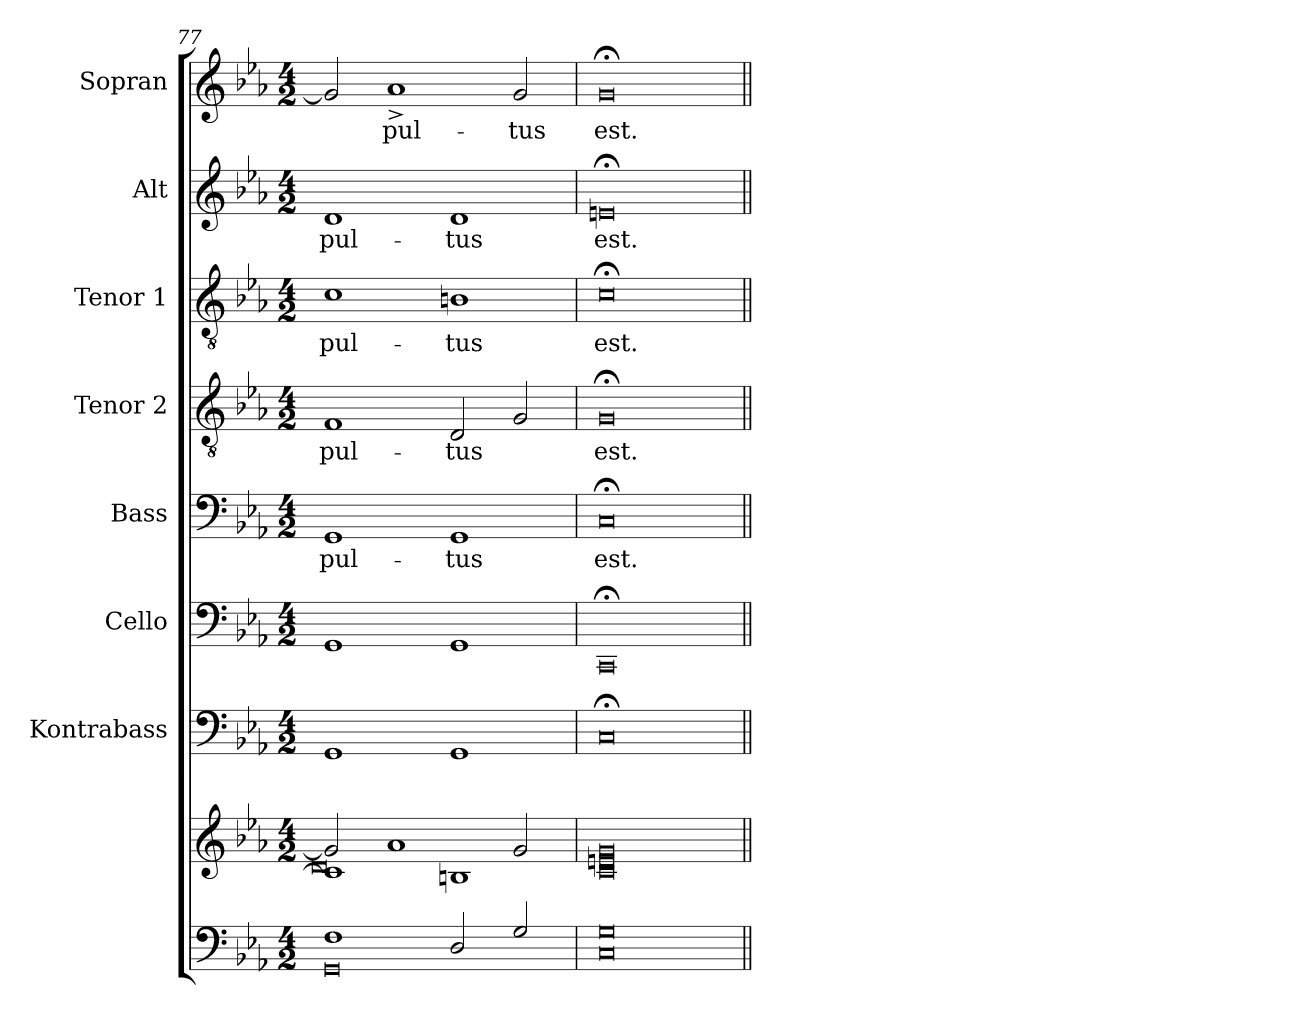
**kern	**kern	**kern	**kern	**kern	**text	**kern	**text	**kern	**text	**kern	**text	**kern	**text
*part8	*part8	*part7	*part6	*part5	*part5	*part4	*part4	*part3	*part3	*part2	*part2	*part1	*part1
*staff9	*staff8	*staff7	*staff6	*staff5	*staff5	*staff4	*staff4	*staff3	*staff3	*staff2	*staff2	*staff1	*staff1
*	*	*I"Kontrabass	*I"Cello	*I"Bass	*	*I"Tenor 2	*	*I"Tenor 1	*	*I"Alt	*	*I"Sopran	*
*	*	*I'Kb.	*	*I'B.	*	*I'T. 2	*	*I'T. 1	*	*I'A.	*	*I'S.	*
*clefF4	*clefG2	*clefF4	*clefF4	*clefF4	*	*clefGv2	*	*clefGv2	*	*clefG2	*	*clefG2	*
*	*	*ITrd7c12	*	*	*	*	*	*	*	*	*	*	*
*k[b-e-a-]	*k[b-e-a-]	*k[b-e-a-]	*k[b-e-a-]	*k[b-e-a-]	*	*k[b-e-a-]	*	*k[b-e-a-]	*	*k[b-e-a-]	*	*k[b-e-a-]	*
*E-:	*E-:	*E-:	*E-:	*E-:	*	*E-:	*	*E-:	*	*E-:	*	*E-:	*
*M4/2	*M4/2	*M4/2	*M4/2	*M4/2	*	*M4/2	*	*M4/2	*	*M4/2	*	*M4/2	*
=77	=77	=77	=77	=77	=77	=77	=77	=77	=77	=77	=77	=77	=77
*^	*^	*	*	*	*	*	*	*	*	*	*	*	*
*	*	*	*^	*	*	*	*	*	*	*	*	*	*	*	*
!	!	!	!	!	!	!	!	!LO:LY:b	!	!LO:LY:b	!	!LO:LY:b	!	!LO:LY:b	!	!
1F	0GG	2g/]	1c]	0d	1GGG	1GG	1GG	-pul-	1F	-pul-	1c	-pul-	1d	-pul-	2g/]	.
!	!	!	!	!	!	!	!	!	!	!	!	!	!	!	!	!LO:LY:b
.	.	1a-	.	.	.	.	.	.	.	.	.	.	.	.	1a-^>	-pul-
!	!	!	!	!	!	!	!	!LO:LY:b	!	!LO:LY:b	!	!LO:LY:b	!	!LO:LY:b	!	!
2D/	.	.	1Bn	.	1GGG	1GG	1GG	-tus	2D/	-tus	1Bn	-tus	1d	-tus	.	.
!	!	!	!	!	!	!	!	!	!	!	!	!	!	!	!	!LO:LY:b
2G/	.	2g/	.	.	.	.	.	.	2G/	.	.	.	.	.	2g/	-tus
*	*	*v	*v	*v	*	*	*	*	*	*	*	*	*	*	*	*
=78	=78	=78	=78	=78	=78	=78	=78	=78	=78	=78	=78	=78	=78	=78
!	!	!	!	!	!	!LO:LY:b	!	!LO:LY:b	!	!LO:LY:b	!	!LO:LY:b	!	!LO:LY:b
0G	0C	0c 0en 0g	0CC;<	0CC;<	0C;<	est.	0G;<	est.	0c;<	est.	0en;<	est.	0g;<	est.
*v	*v	*	*	*	*	*	*	*	*	*	*	*	*	*
=||	=||	=||	=||	=||	=||	=||	=||	=||	=||	=||	=||	=||	=||
*-	*-	*-	*-	*-	*-	*-	*-	*-	*-	*-	*-	*-	*-
